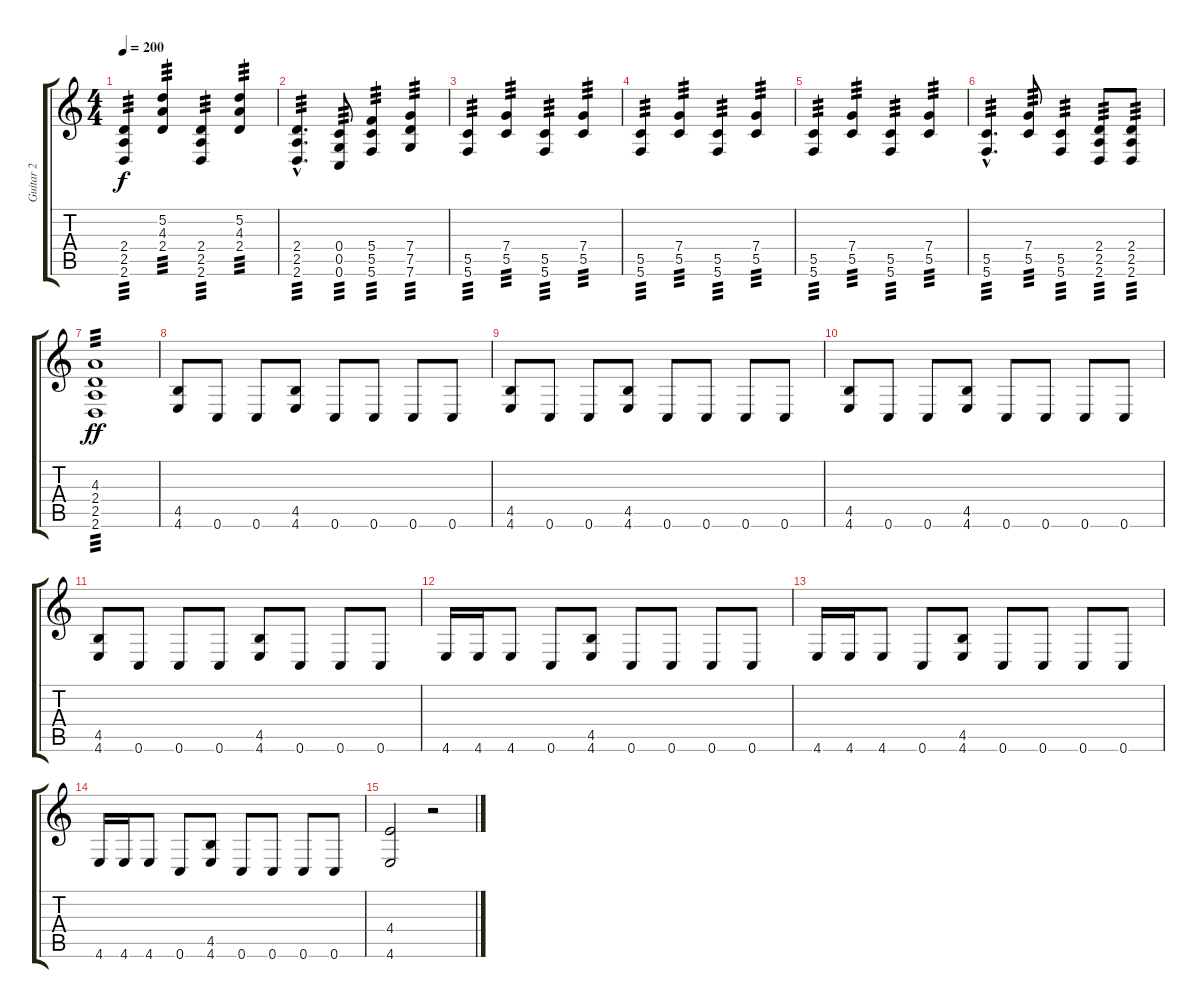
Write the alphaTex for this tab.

\track ("Guitar 2" "Guitar 2") {instrument distortionguitar}
\staff {score tabs}
\tuning (D4 A3 F3 C3 G2 C2) {hide}
\ts (4 4)
\tempo 200
\clef g2
\ks c
(2.4 2.5 2.6).4{tp 3 dy f} (5.2 4.3 2.4).4{tp 3} (2.4 2.5 2.6).4{tp 3} (5.2 4.3 2.4).4{tp 3} |
(2.4{hac} 2.5{hac} 2.6{hac}).4{d tp 3} (0.4 0.5 0.6).8{tp 3} (5.4 5.5 5.6).4{tp 3} (7.4 7.5 7.6).4{tp 3} |
(5.5 5.6).4{tp 3} (7.4 5.5).4{tp 3} (5.5 5.6).4{tp 3} (7.4 5.5).4{tp 3} |
(5.5 5.6).4{tp 3} (7.4 5.5).4{tp 3} (5.5 5.6).4{tp 3} (7.4 5.5).4{tp 3} |
(5.5 5.6).4{tp 3} (7.4 5.5).4{tp 3} (5.5 5.6).4{tp 3} (7.4 5.5).4{tp 3} |
(5.5{hac} 5.6{hac}).4{d tp 3} (7.4 5.5).8{tp 3} (5.5 5.6).4{tp 3} (2.4 2.5 2.6).8{tp 3} (2.4 2.5 2.6).8{tp 3} |
(4.3 2.4 2.5 2.6).1{tp 3 dy ff} |
(4.5 4.6).8 0.6.8 0.6.8 (4.5 4.6).8 0.6.8 0.6.8 0.6.8 0.6.8 |
(4.5 4.6).8 0.6.8 0.6.8 (4.5 4.6).8 0.6.8 0.6.8 0.6.8 0.6.8 |
(4.5 4.6).8 0.6.8 0.6.8 (4.5 4.6).8 0.6.8 0.6.8 0.6.8 0.6.8 |
(4.5 4.6).8 0.6.8 0.6.8 0.6.8 (4.5 4.6).8 0.6.8 0.6.8 0.6.8 |
4.6.16 4.6.16 4.6.8 0.6.8 (4.5 4.6).8 0.6.8 0.6.8 0.6.8 0.6.8 |
4.6.16 4.6.16 4.6.8 0.6.8 (4.5 4.6).8 0.6.8 0.6.8 0.6.8 0.6.8 |
4.6.16 4.6.16 4.6.8 0.6.8 (4.5 4.6).8 0.6.8 0.6.8 0.6.8 0.6.8 |
(4.4 4.6).2 r.2
